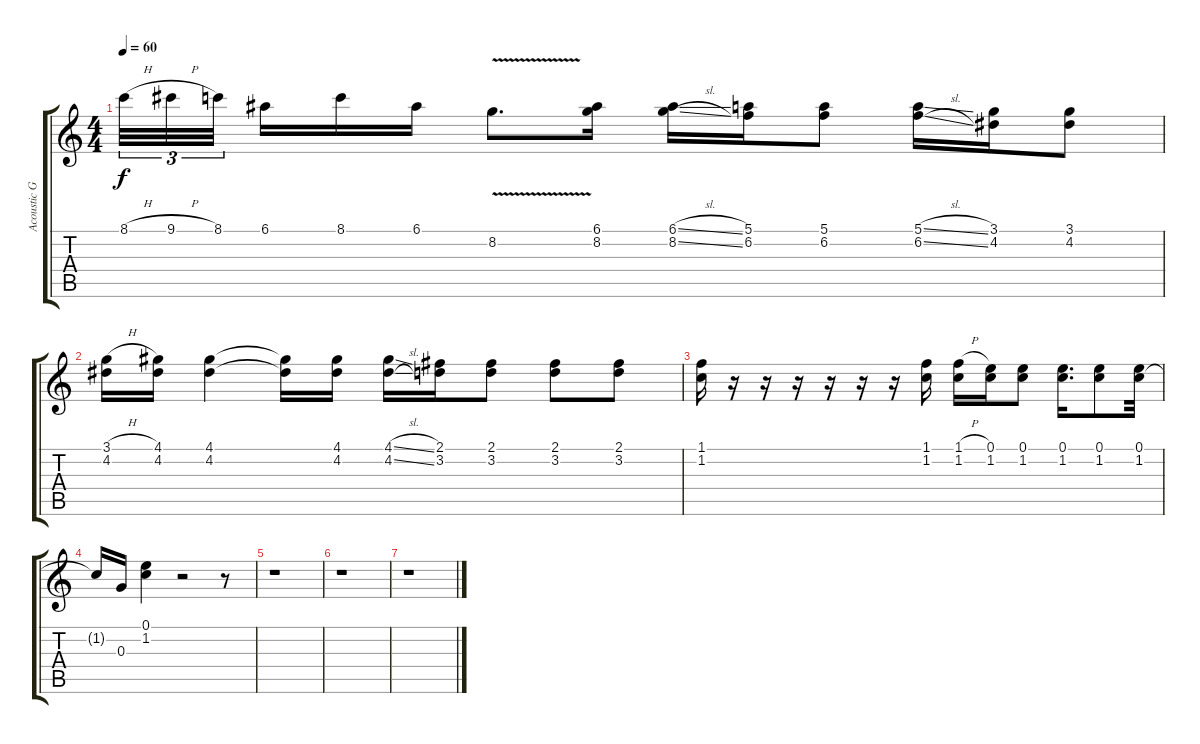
\track ("Acoustic Guitar (Solo)" "Acoustic G") {instrument acousticguitarsteel}
\staff {score tabs}
\tuning (E4 B3 G3 D3 A2 E2) {hide}
\ts (4 4)
\tempo 60
\clef g2
\ks c
8.1{h}.32{tu (3 2) dy f} 9.1{h}.32{tu (3 2)} 8.1.32{tu (3 2)} 6.1.16 8.1.16 6.1.16 8.2{v}.8{d} (6.1 8.2).16 (6.1{sl} 8.2{sl}).16 (5.1 6.2).16 (5.1 6.2).8 (5.1{sl} 6.2{sl}).16 (3.1 4.2).16 (3.1 4.2).8 |
(3.1{h} 4.2).16 (4.1 4.2).16 (4.1 4.2).4 (4.1{t} 4.2{t}).16 (4.1 4.2).16 (4.1{sl} 4.2{sl}).16 (2.1 3.2).16 (2.1 3.2).8 (2.1 3.2).8 (2.1 3.2).8 |
(1.1 1.2).16 r.16 r.16 r.16 r.16 r.16 r.16 (1.1 1.2).16 (1.1{h} 1.2).16 (0.1 1.2).16 (0.1 1.2).8 (0.1 1.2).16{d} (0.1 1.2).8 (0.1 1.2).32 |
1.2{t}.16 0.3.16 (0.1 1.2).4 r.2 r.8 |
r.1 |
r.1 |
r.1
